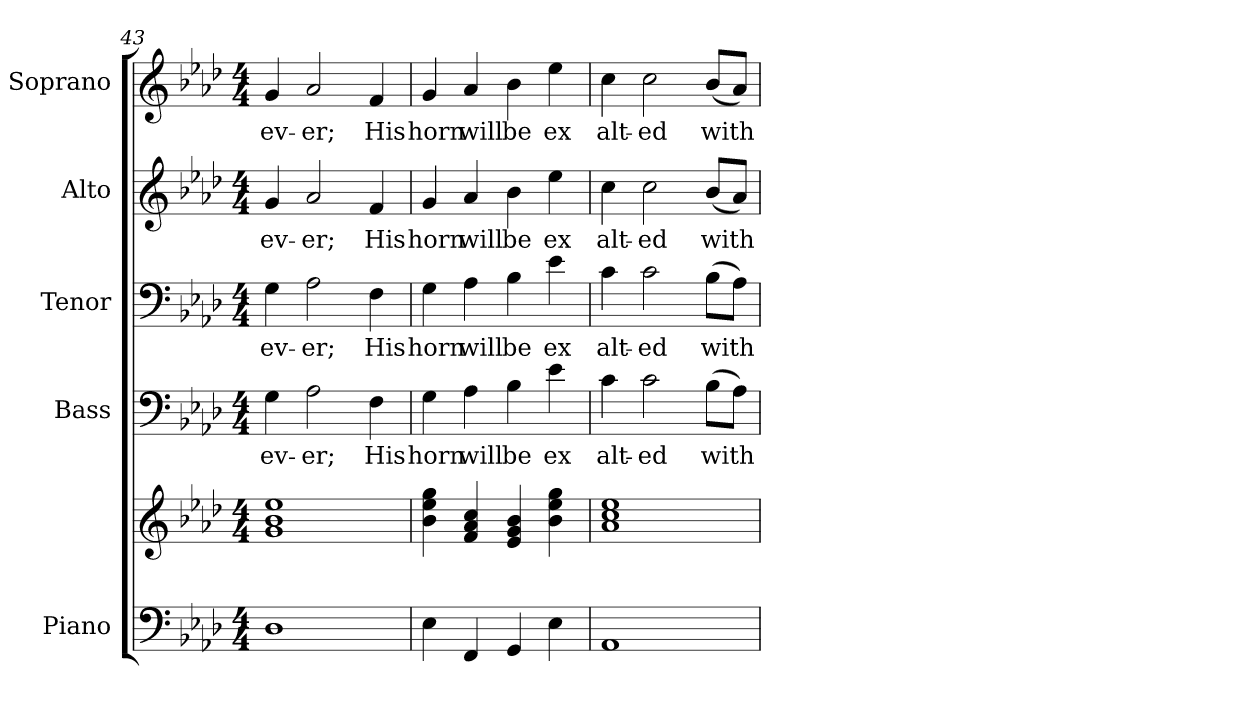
**kern	**kern	**kern	**text	**kern	**text	**kern	**text	**kern	**text
*part5	*part5	*part4	*part4	*part3	*part3	*part2	*part2	*part1	*part1
*staff6	*staff5	*staff4	*staff4	*staff3	*staff3	*staff2	*staff2	*staff1	*staff1
*I"Piano	*	*I"Bass	*	*I"Tenor	*	*I"Alto	*	*I"Soprano	*
*I'Pno.	*	*I'B.	*	*I'T.	*	*I'A.	*	*I'S.	*
!!LO:PB:g=z
*clefF4	*clefG2	*clefF4	*	*clefF4	*	*clefG2	*	*clefG2	*
*k[b-e-a-d-]	*k[b-e-a-d-]	*k[b-e-a-d-]	*	*k[b-e-a-d-]	*	*k[b-e-a-d-]	*	*k[b-e-a-d-]	*
*A-:	*A-:	*A-:	*	*A-:	*	*A-:	*	*A-:	*
*M4/4	*M4/4	*M4/4	*	*M4/4	*	*M4/4	*	*M4/4	*
=43	=43	=43	=43	=43	=43	=43	=43	=43	=43
!	!	!	!LO:LY:b:color=#000000	!	!	!	!	!	!
!	!	!	!	!	!LO:LY:b:color=#000000	!	!	!	!
!	!	!	!	!	!	!	!LO:LY:b:color=#000000	!	!
!	!	!	!	!	!	!	!	!	!LO:LY:b:color=#000000
1D-i	1gi 1b-i 1ee-i	4Gi\	ev-	4Gi\	ev-	4gi/	ev-	4gi/	ev-
!	!	!	!LO:LY:b:color=#000000	!	!	!	!	!	!
!	!	!	!	!	!LO:LY:b:color=#000000	!	!	!	!
!	!	!	!	!	!	!	!LO:LY:b:color=#000000	!	!
!	!	!	!	!	!	!	!	!	!LO:LY:b:color=#000000
.	.	2A-i\	-er;	2A-i\	-er;	2a-i/	-er;	2a-i/	-er;
!	!	!	!LO:LY:b:color=#000000	!	!	!	!	!	!
!	!	!	!	!	!LO:LY:b:color=#000000	!	!	!	!
!	!	!	!	!	!	!	!LO:LY:b:color=#000000	!	!
!	!	!	!	!	!	!	!	!	!LO:LY:b:color=#000000
.	.	4Fi\	His	4Fi\	His	4fi/	His	4fi/	His
=44	=44	=44	=44	=44	=44	=44	=44	=44	=44
!	!	!	!LO:LY:b:color=#000000	!	!	!	!	!	!
!	!	!	!	!	!LO:LY:b:color=#000000	!	!	!	!
!	!	!	!	!	!	!	!LO:LY:b:color=#000000	!	!
!	!	!	!	!	!	!	!	!	!LO:LY:b:color=#000000
4E-i\	4b-i\ 4ee-i 4ggi	4Gi\	horn	4Gi\	horn	4gi/	horn	4gi/	horn
!	!	!	!LO:LY:b:color=#000000	!	!	!	!	!	!
!	!	!	!	!	!LO:LY:b:color=#000000	!	!	!	!
!	!	!	!	!	!	!	!LO:LY:b:color=#000000	!	!
!	!	!	!	!	!	!	!	!	!LO:LY:b:color=#000000
4FFi/	4fi/ 4a-i 4cci	4A-i\	will	4A-i\	will	4a-i/	will	4a-i/	will
!	!	!	!LO:LY:b:color=#000000	!	!	!	!	!	!
!	!	!	!	!	!LO:LY:b:color=#000000	!	!	!	!
!	!	!	!	!	!	!	!LO:LY:b:color=#000000	!	!
!	!	!	!	!	!	!	!	!	!LO:LY:b:color=#000000
4GGi/	4e-i/ 4gi 4b-i	4B-i\	be	4B-i\	be	4b-i\	be	4b-i\	be
!	!	!	!LO:LY:b:color=#000000	!	!	!	!	!	!
!	!	!	!	!	!LO:LY:b:color=#000000	!	!	!	!
!	!	!	!	!	!	!	!LO:LY:b:color=#000000	!	!
!	!	!	!	!	!	!	!	!	!LO:LY:b:color=#000000
4E-i\	4b-i\ 4ee-i 4ggi	4e-i\	ex	4e-i\	ex	4ee-i\	ex	4ee-i\	ex
!!LO:PB:g=z
=45	=45	=45	=45	=45	=45	=45	=45	=45	=45
!	!	!	!LO:LY:b:color=#000000	!	!	!	!	!	!
!	!	!	!	!	!LO:LY:b:color=#000000	!	!	!	!
!	!	!	!	!	!	!	!LO:LY:b:color=#000000	!	!
!	!	!	!	!	!	!	!	!	!LO:LY:b:color=#000000
1AA-i	1a-i 1cci 1ee-i	4ci\	alt-	4ci\	alt-	4cci\	alt-	4cci\	alt-
!	!	!	!LO:LY:b:color=#000000	!	!	!	!	!	!
!	!	!	!	!	!LO:LY:b:color=#000000	!	!	!	!
!	!	!	!	!	!	!	!LO:LY:b:color=#000000	!	!
!	!	!	!	!	!	!	!	!	!LO:LY:b:color=#000000
.	.	2ci\	-ed	2ci\	-ed	2cci\	-ed	2cci\	-ed
!	!	!	!LO:LY:b:color=#000000	!	!	!	!	!	!
!	!	!	!	!	!LO:LY:b:color=#000000	!	!	!	!
!	!	!	!	!	!	!	!LO:LY:b:color=#000000	!	!
!	!	!	!	!	!	!	!	!	!LO:LY:b:color=#000000
.	.	(8B-i\L	with	(8B-i\L	with	(8b-i/L	with	(8b-i/L	with
.	.	8A-i\J)	.	8A-i\J)	.	8a-i/J)	.	8a-i/J)	.
=	=	=	=	=	=	=	=	=	=
*-	*-	*-	*-	*-	*-	*-	*-	*-	*-
